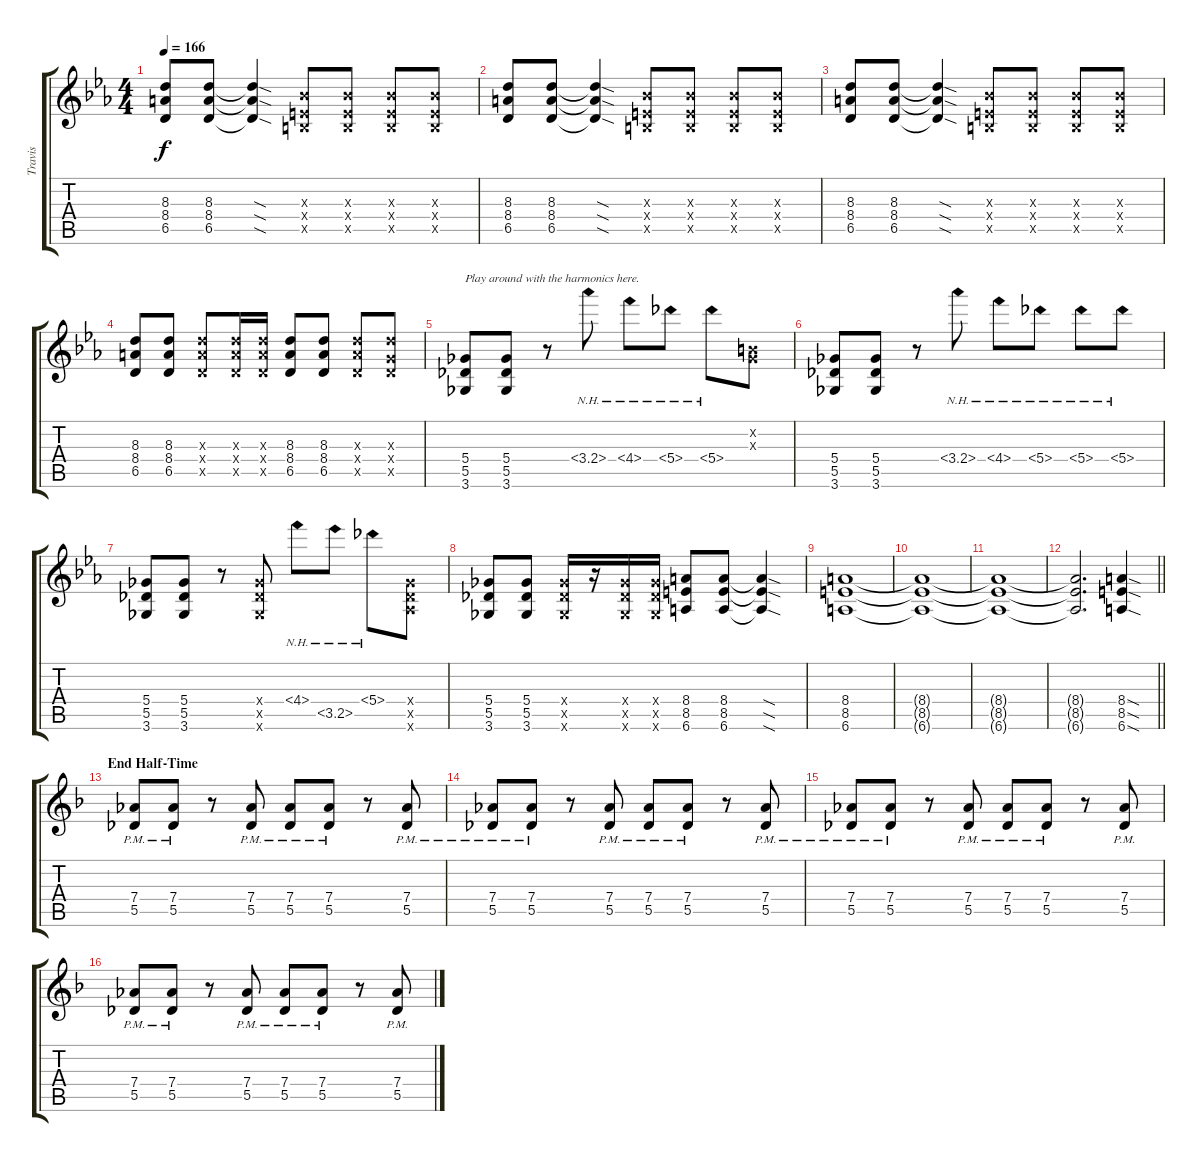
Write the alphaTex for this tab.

\track ("Travis" "Travis") {instrument distortionguitar}
\staff {score tabs}
\tuning (Eb4 Bb3 Gb3 Db3 Ab2 Eb2) {hide}
\ts (4 4)
\tempo 166
\clef g2
\ks eb
(8.3 8.4 6.5).8{dy f} (8.3 8.4 6.5).8 (8.3{sod t} 8.4{sod t} 6.5{sod t}).4 (4.3{x} 3.4{x} 3.5{x}).8 (4.3{x} 3.4{x} 3.5{x}).8 (4.3{x} 3.4{x} 3.5{x}).8 (4.3{x} 3.4{x} 3.5{x}).8 |
(8.3 8.4 6.5).8 (8.3 8.4 6.5).8 (8.3{sod t} 8.4{sod t} 6.5{sod t}).4 (4.3{x} 3.4{x} 3.5{x}).8 (4.3{x} 3.4{x} 3.5{x}).8 (4.3{x} 3.4{x} 3.5{x}).8 (4.3{x} 3.4{x} 3.5{x}).8 |
(8.3 8.4 6.5).8 (8.3 8.4 6.5).8 (8.3{sod t} 8.4{sod t} 6.5{sod t}).4 (4.3{x} 3.4{x} 3.5{x}).8 (4.3{x} 3.4{x} 3.5{x}).8 (4.3{x} 3.4{x} 3.5{x}).8 (4.3{x} 3.4{x} 3.5{x}).8 |
(8.3 8.4 6.5).8 (8.3 8.4 6.5).8 (8.3{x} 8.4{x} 6.5{x}).8 (8.3{x} 8.4{x} 6.5{x}).16 (8.3{x} 8.4{x} 6.5{x}).16 (8.3 8.4 6.5).8 (8.3 8.4 6.5).8 (8.3{x} 8.4{x} 6.5{x}).8 (8.3{x} 6.4{x} 6.5{x}).8 |
(5.4 5.5 3.6).8{txt "Play around with the harmonics here."} (5.4 5.5 3.6).8 r.8 3.4{nh}.8 4.4{nh}.8 5.4{nh}.8 5.4{nh}.8 (1.2{x} 0.3{x}).8 |
(5.4 5.5 3.6).8 (5.4 5.5 3.6).8 r.8 3.4{nh}.8 4.4{nh}.8 5.4{nh}.8 5.4{nh}.8 5.4{nh}.8 |
(5.4 5.5 3.6).8 (5.4 5.5 3.6).8 r.8 (5.4{x} 5.5{x} 3.6{x}).8 4.4{nh}.8 3.5{nh}.8 5.4{nh}.8 (5.4{x} 5.5{x} 5.6{x}).8 |
(5.4 5.5 3.6).8 (5.4 5.5 3.6).8 (5.4{x} 5.5{x} 3.6{x}).16 r.16 (5.4{x} 5.5{x} 3.6{x}).16 (5.4{x} 5.5{x} 3.6{x}).16 (8.4 8.5 6.6).8 (8.4 8.5 6.6).8 (8.4{sod t} 8.5{sod t} 6.6{sod t}).4 |
(8.4 8.5 6.6).1 |
(8.4{t} 8.5{t} 6.6{t}).1 |
(8.4{t} 8.5{t} 6.6{t}).1 |
\barLineRight lightlight
(8.4{t} 8.5{t} 6.6{t}).2{d} (8.4{sod} 8.5{sod} 6.6{sod}).4 |
\section ("" "End Half-Time")
\ks f
(7.4{pm} 5.5{pm}).8 (7.4{pm} 5.5{pm}).8 r.8 (7.4{pm} 5.5{pm}).8 (7.4{pm} 5.5{pm}).8 (7.4{pm} 5.5{pm}).8 r.8 (7.4{pm} 5.5{pm}).8 |
(7.4{pm} 5.5{pm}).8 (7.4{pm} 5.5{pm}).8 r.8 (7.4{pm} 5.5{pm}).8 (7.4{pm} 5.5{pm}).8 (7.4{pm} 5.5{pm}).8 r.8 (7.4{pm} 5.5{pm}).8 |
(7.4{pm} 5.5{pm}).8 (7.4{pm} 5.5{pm}).8 r.8 (7.4{pm} 5.5{pm}).8 (7.4{pm} 5.5{pm}).8 (7.4{pm} 5.5{pm}).8 r.8 (7.4{pm} 5.5{pm}).8 |
(7.4{pm} 5.5{pm}).8 (7.4{pm} 5.5{pm}).8 r.8 (7.4{pm} 5.5{pm}).8 (7.4{pm} 5.5{pm}).8 (7.4{pm} 5.5{pm}).8 r.8 (7.4{pm} 5.5{pm}).8
